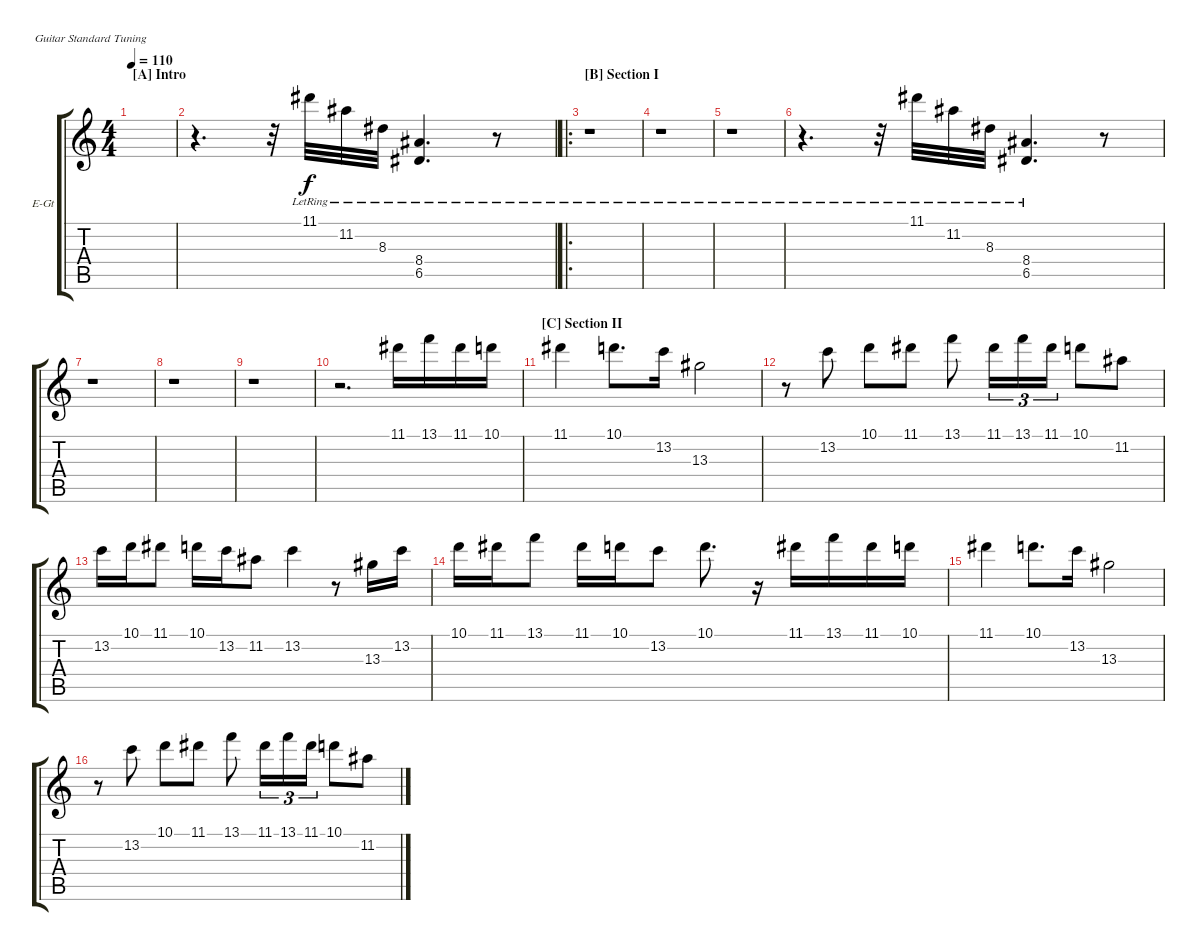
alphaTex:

\defaultSystemsLayout 4
\bracketExtendMode groupsimilarinstruments
\firstSystemTrackNameOrientation horizontal
\otherSystemsTrackNameOrientation horizontal
\track ("Harpsitar Dupe" "E-Gt") {instrument harpsichord}
\staff {score tabs}
\tuning (E4 B3 G3 D3 A2 E2)
\displaytranspose 12
\ts (4 4)
\section ("A" "Intro")
\tempo 110
\clef g2
\scale
0.462451
\ks c
|
\scale
0.245059 r.4{d} r.32 11.1{lr}.32 11.2{lr}.32 8.3{lr}.32 (8.4{lr} 6.5).4{d} r.8 |
\ro
\section ("B" "Section I")
\scale
0.29249 r.1 |
\scale
0.333333 r.1 |
\scale
0.333333 r.1 |
\scale
0.333333 r.4{d} r.32 11.1{lr}.32 11.2{lr}.32 8.3{lr}.32 (8.4{lr} 6.5).4{d} r.8 |
\scale
0.333333 r.1 |
\scale
0.333333 r.1 |
\scale
0.333333 r.1 |
\scale
0.333333 r.2{d} 11.1.16 13.1.16 11.1.16 10.1.16 |
\section ("C" "Section II")
\scale
0.333333 11.1.4 10.1.8{d} 13.2.16 13.3.2 |
\scale
0.333333 r.8 13.2.8 10.1.8 11.1.8 13.1.8 11.1.16{tu (3 2)} 13.1.16{tu (3 2)} 11.1.16{tu (3 2)} 10.1.8 11.2.8 |
\scale
0.333333 13.2.16 10.1.16 11.1.8 10.1.16 13.2.16 11.2.8 13.2.4 r.8 13.3.16 13.2.16 |
\scale
0.333333 10.1.16 11.1.16 13.1.8 11.1.16 10.1.16 13.2.8 10.1.8{d} r.16 11.1.16 13.1.16 11.1.16 10.1.16 |
\scale
0.333333 11.1.4 10.1.8{d} 13.2.16 13.3.2 |
\scale
0.333333 r.8 13.2.8 10.1.8 11.1.8 13.1.8 11.1.16{tu (3 2)} 13.1.16{tu (3 2)} 11.1.16{tu (3 2)} 10.1.8 11.2.8
